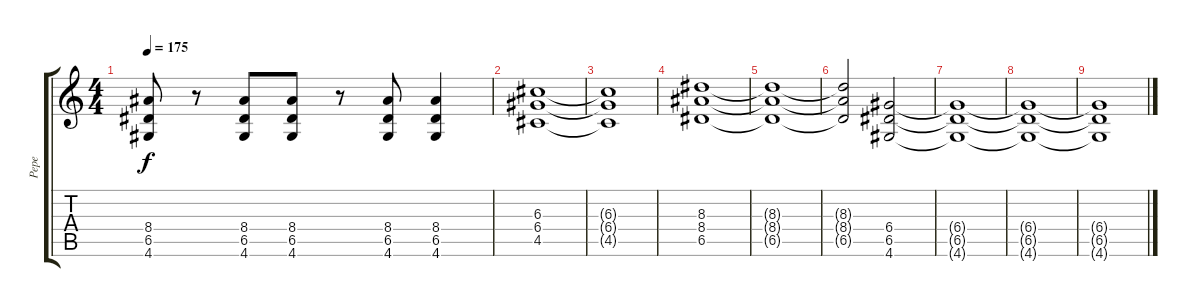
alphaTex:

\track ("Pepe" "Pepe") {instrument distortionguitar}
\staff {score tabs}
\tuning (E4 B3 G3 D3 A2 E2) {hide}
\ts (4 4)
\tempo 175
\clef g2
\ks c
(8.4 6.5 4.6).8{dy f} r.8 (8.4 6.5 4.6).8 (8.4 6.5 4.6).8 r.8 (8.4 6.5 4.6).8 (8.4 6.5 4.6).4 |
(6.3 6.4 4.5).1 |
(6.3{t} 6.4{t} 4.5{t}).1 |
(8.3 8.4 6.5).1 |
(8.3{t} 8.4{t} 6.5{t}).1 |
(8.3{t} 8.4{t} 6.5{t}).2 (6.4 6.5 4.6).2 |
(6.4{t} 6.5{t} 4.6{t}).1 |
(6.4{t} 6.5{t} 4.6{t}).1 |
(6.4{t} 6.5{t} 4.6{t}).1
